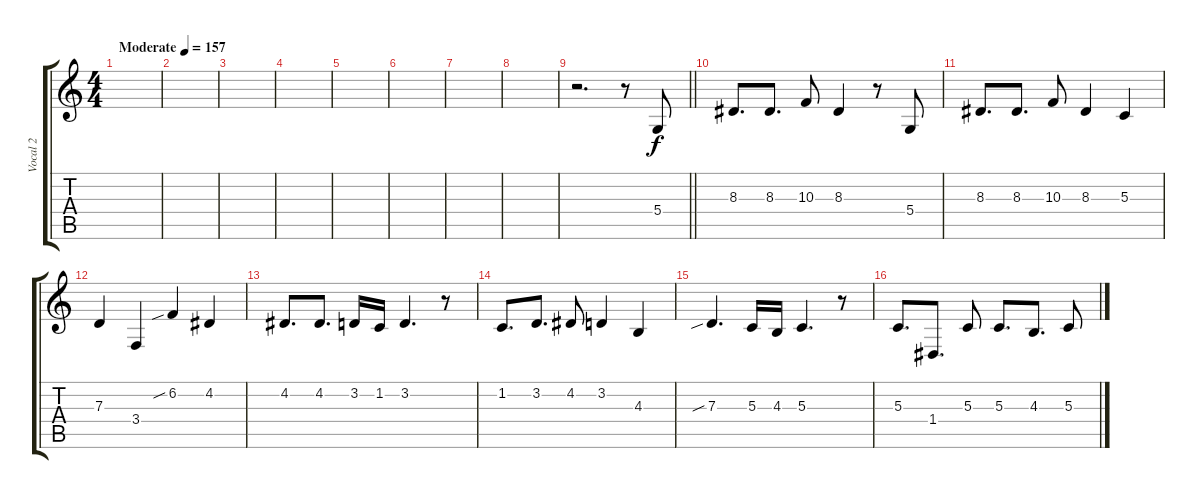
\track ("Vocal 2" "Vocal 2") {instrument clarinet}
\staff {score tabs}
\tuning (E4 B3 G3 D3 A2 E2) {hide}
\ts (4 4)
\tempo (157 "Moderate")
\clef g2
\ks c
|
|
|
|
|
|
|
|
\barLineRight lightlight
r.2{d} r.8 5.4.8 |
8.3.8{d} 8.3.8{d} 10.3.8 8.3.4 r.8 5.4.8 |
8.3.8{d} 8.3.8{d} 10.3.8 8.3.4 5.3.4 |
7.3.4 3.4.4 6.2{sib}.4 4.2.4 |
4.2.8{d} 4.2.8{d} 3.2.16 1.2.16 3.2.4{d} r.8 |
1.2.8{d} 3.2.8{d} 4.2.8 3.2.4 4.3.4 |
7.3{sib}.4{d} 5.3.16 4.3.16 5.3.4{d} r.8 |
5.3.8{d} 1.4.8{d} 5.3.8 5.3.8{d} 4.3.8{d} 5.3.8
